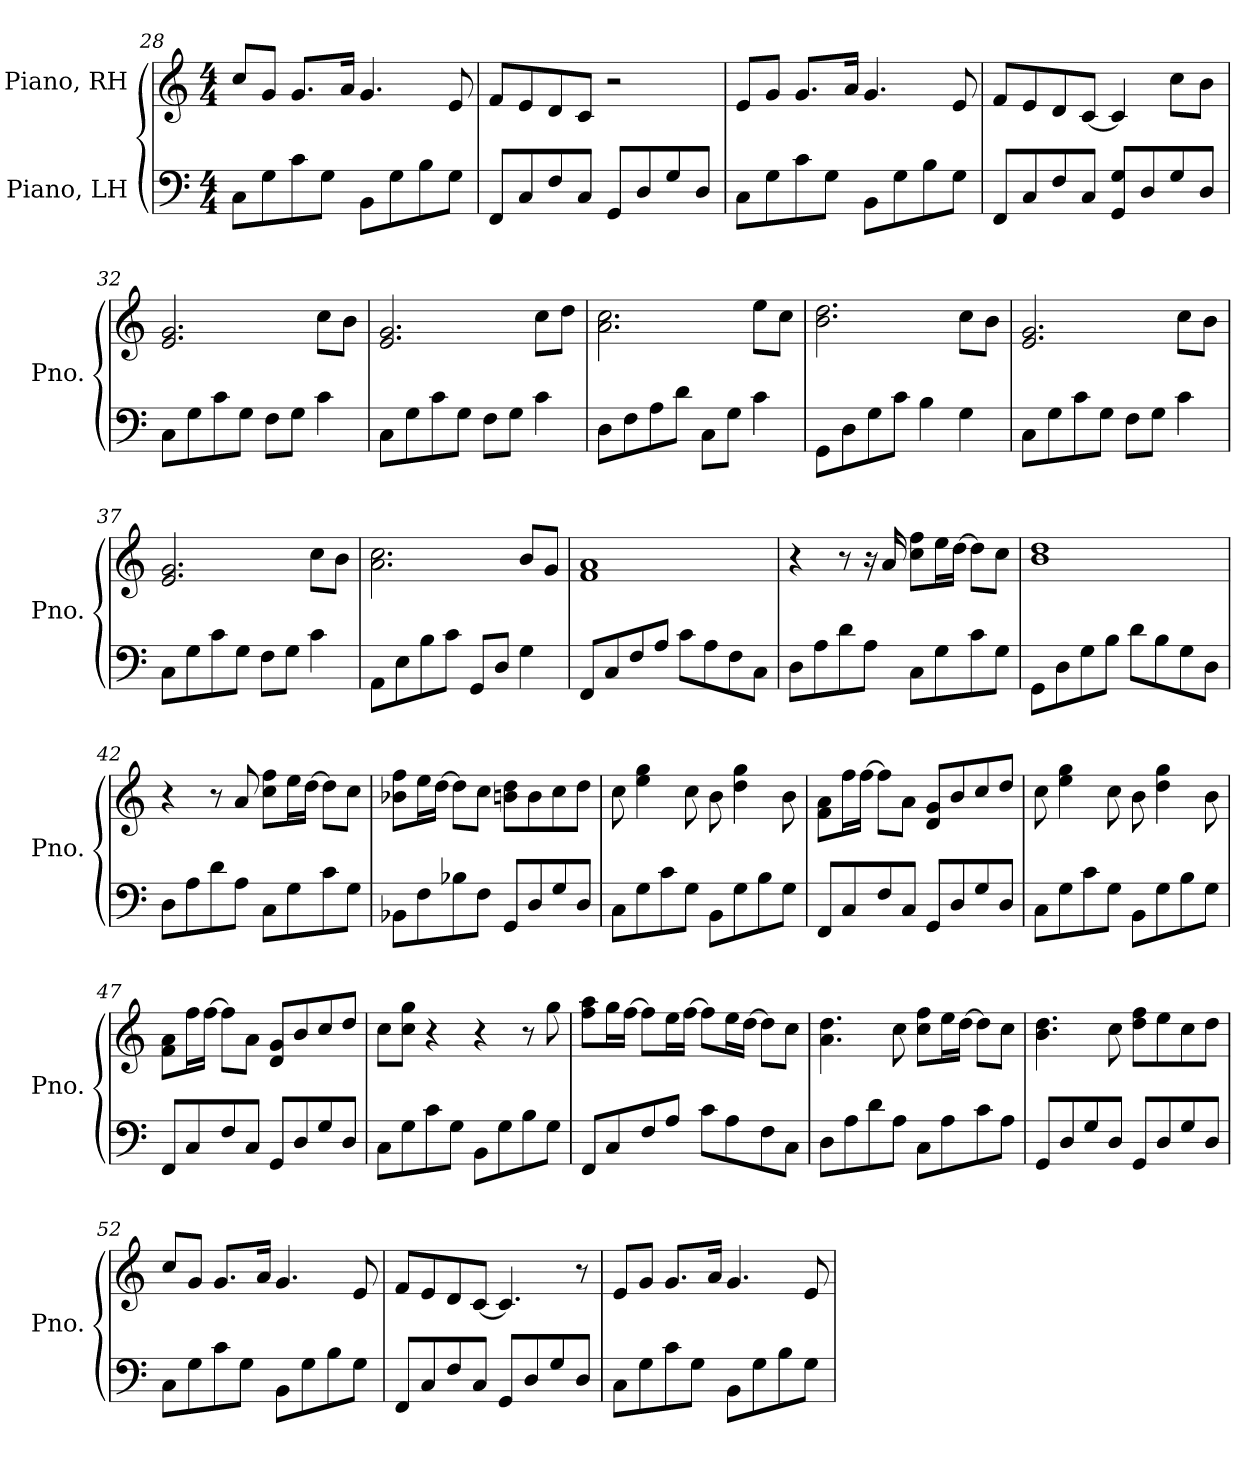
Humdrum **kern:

**kern	**kern
*part2	*part1
*staff2	*staff1
*I"Piano, LH	*I"Piano, RH
*I'Pno.	*I'Pno.
*clefF4	*clefG2
*k[]	*k[]
*M4/4	*M4/4
=28	=28
8C\L	8cc/L
8G\	8g/J
8c\	8.g/L
8G\J	.
.	16a/Jk
8BB\L	4.g/
8G\	.
8B\	.
8G\J	8e/
!!LO:PB:g=z
=29	=29
8FF/L	8f/L
8C/	8e/
8F/	8d/
8C/J	8c/J
8GG/L	2r
8D/	.
8G/	.
8D/J	.
=30	=30
8C\L	8e/L
8G\	8g/J
8c\	8.g/L
8G\J	.
.	16a/Jk
8BB\L	4.g/
8G\	.
8B\	.
8G\J	8e/
=31	=31
8FF/L	8f/L
8C/	8e/
8F/	8d/
8C/J	[8c/J
8GG/ 8G/L	4c/]
8D/	.
8G/	8cc\L
8D/J	8b\J
=32	=32
8C\L	2.e/ 2.g/
8G\	.
8c\	.
8G\J	.
8F\L	.
8G\J	.
4c\	8cc\L
.	8b\J
=33	=33
8C\L	2.e/ 2.g/
8G\	.
8c\	.
8G\J	.
8F\L	.
8G\J	.
4c\	8cc\L
.	8dd\J
!!LO:LB:g=z
=34	=34
8D\L	2.a\ 2.cc\
8F\	.
8A\	.
8d\J	.
8C\L	.
8G\J	.
4c\	8ee\L
.	8cc\J
=35	=35
8GG\L	2.b\ 2.dd\
8D\	.
8G\	.
8c\J	.
4B\	.
4G\	8cc\L
.	8b\J
=36	=36
8C\L	2.e/ 2.g/
8G\	.
8c\	.
8G\J	.
8F\L	.
8G\J	.
4c\	8cc\L
.	8b\J
=37	=37
8C\L	2.e/ 2.g/
8G\	.
8c\	.
8G\J	.
8F\L	.
8G\J	.
4c\	8cc\L
.	8b\J
=38	=38
8AA\L	2.a\ 2.cc\
8E\	.
8B\	.
8c\J	.
8GG/L	.
8D/J	.
4G\	8b/L
.	8g/J
!!LO:LB:g=z
=39	=39
8FF/L	1f 1a
8C/	.
8F/	.
8A/J	.
8c\L	.
8A\	.
8F\	.
8C\J	.
=40	=40
8D\L	4r
8A\	.
8d\	8r
8A\J	16r
.	16a/
8C\L	8cc\ 8ff\L
8G\	16ee\L
.	[16dd\JJ
8c\	8dd\L]
8G\J	8cc\J
=41	=41
8GG\L	1b 1dd
8D\	.
8G\	.
8B\J	.
8d\L	.
8B\	.
8G\	.
8D\J	.
=42	=42
8D\L	4r
8A\	.
8d\	8r
8A\J	8a/
8C\L	8cc\ 8ff\L
8G\	16ee\L
.	[16dd\JJ
8c\	8dd\L]
8G\J	8cc\J
!!LO:LB:g=z
=43	=43
8BB-X\L	8b-X\ 8ff\L
8F\	16ee\L
.	[16dd\JJ
8B-X\	8dd\L]
8F\J	8cc\J
8GG/L	8bn\ 8dd\L
8D/	8b\
8G/	8cc\
8D/J	8dd\J
=44	=44
8C\L	8cc\
8G\	4ee\ 4gg\
8c\	.
8G\J	8cc\
8BB\L	8b\
8G\	4dd\ 4gg\
8B\	.
8G\J	8b\
=45	=45
8FF/L	8f\ 8a\L
8C/	16ff\L
.	[16ff\JJ
8F/	8ff\L]
8C/J	8a\J
8GG/L	8d/ 8g/L
8D/	8b/
8G/	8cc/
8D/J	8dd/J
=46	=46
8C\L	8cc\
8G\	4ee\ 4gg\
8c\	.
8G\J	8cc\
8BB\L	8b\
8G\	4dd\ 4gg\
8B\	.
8G\J	8b\
!!LO:LB:g=z
=47	=47
8FF/L	8f\ 8a\L
8C/	16ff\L
.	[16ff\JJ
8F/	8ff\L]
8C/J	8a\J
8GG/L	8d/ 8g/L
8D/	8b/
8G/	8cc/
8D/J	8dd/J
=48	=48
8C\L	8cc\L
8G\	8cc\ 8gg\J
8c\	4r
8G\J	.
8BB\L	4r
8G\	.
8B\	8r
8G\J	8gg\
=49	=49
8FF/L	8ff\ 8aa\L
8C/	16gg\L
.	[16ff\JJ
8F/	8ff\L]
8A/J	16ee\L
.	[16ff\JJ
8c\L	8ff\L]
8A\	16ee\L
.	[16dd\JJ
8F\	8dd\L]
8C\J	8cc\J
=50	=50
8D\L	4.a\ 4.dd\
8A\	.
8d\	.
8A\J	8cc\
8C\L	8cc\ 8ff\L
8A\	16ee\L
.	[16dd\JJ
8c\	8dd\L]
8A\J	8cc\J
!!LO:LB:g=z
=51	=51
8GG/L	4.b\ 4.dd\
8D/	.
8G/	.
8D/J	8cc\
8GG/L	8dd\ 8ff\L
8D/	8ee\
8G/	8cc\
8D/J	8dd\J
=52	=52
8C\L	8cc/L
8G\	8g/J
8c\	8.g/L
8G\J	.
.	16a/Jk
8BB\L	4.g/
8G\	.
8B\	.
8G\J	8e/
=53	=53
8FF/L	8f/L
8C/	8e/
8F/	8d/
8C/J	[8c/J
8GG/L	4.c/]
8D/	.
8G/	.
8D/J	8r
=54	=54
8C\L	8e/L
8G\	8g/J
8c\	8.g/L
8G\J	.
.	16a/Jk
8BB\L	4.g/
8G\	.
8B\	.
8G\J	8e/
=	=
*-	*-
